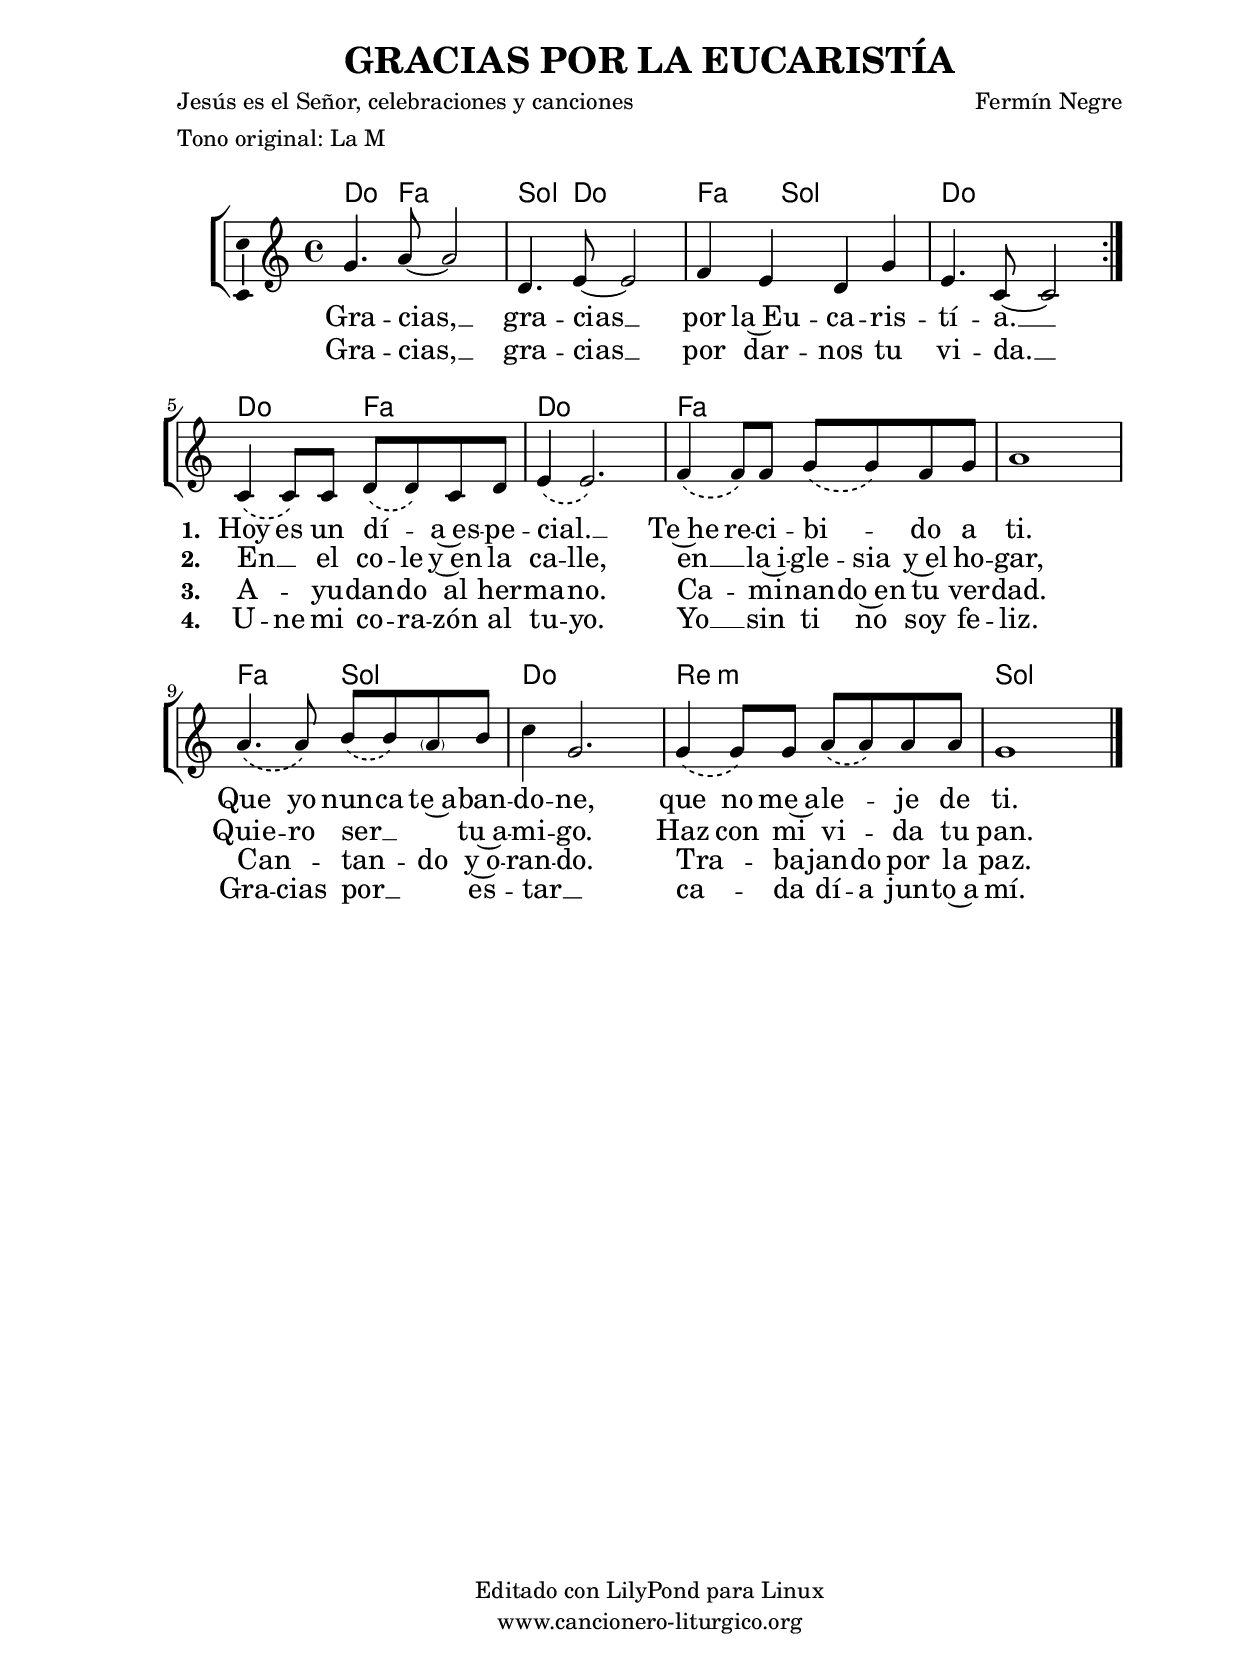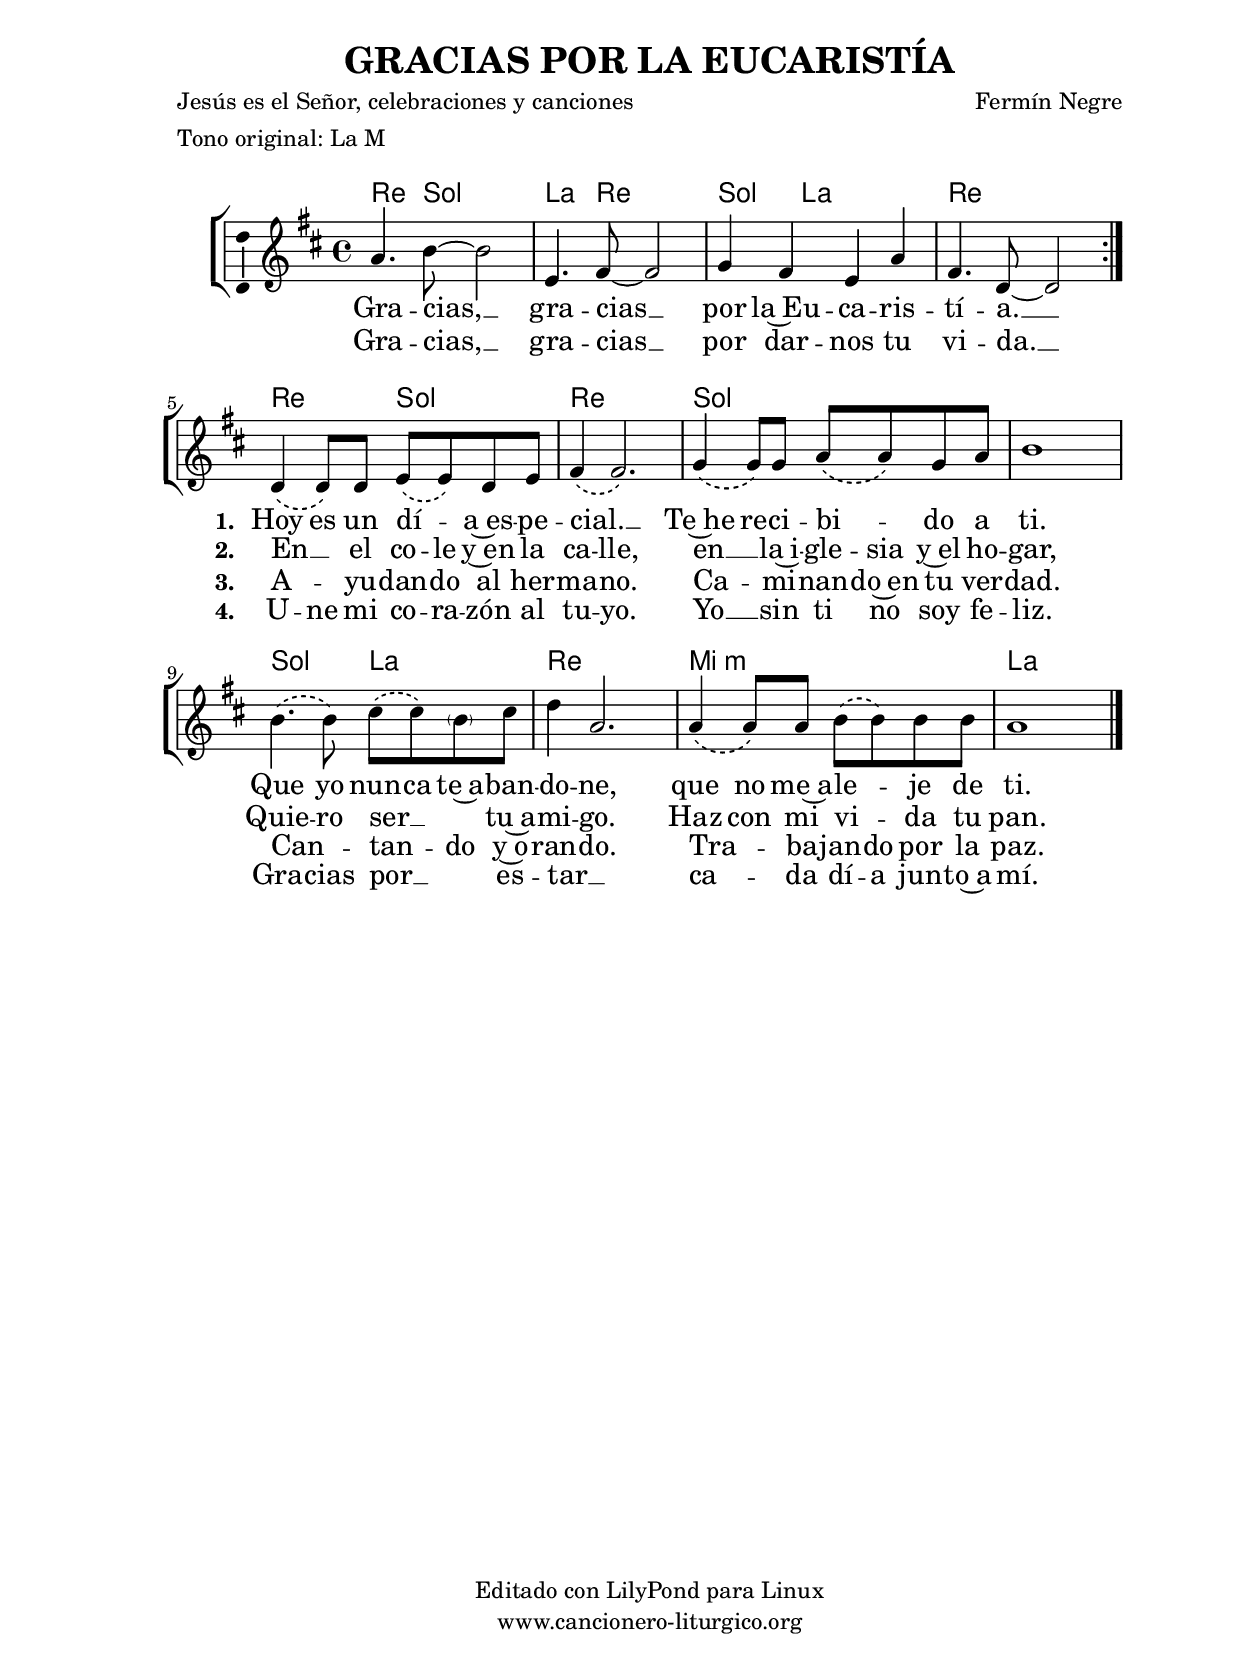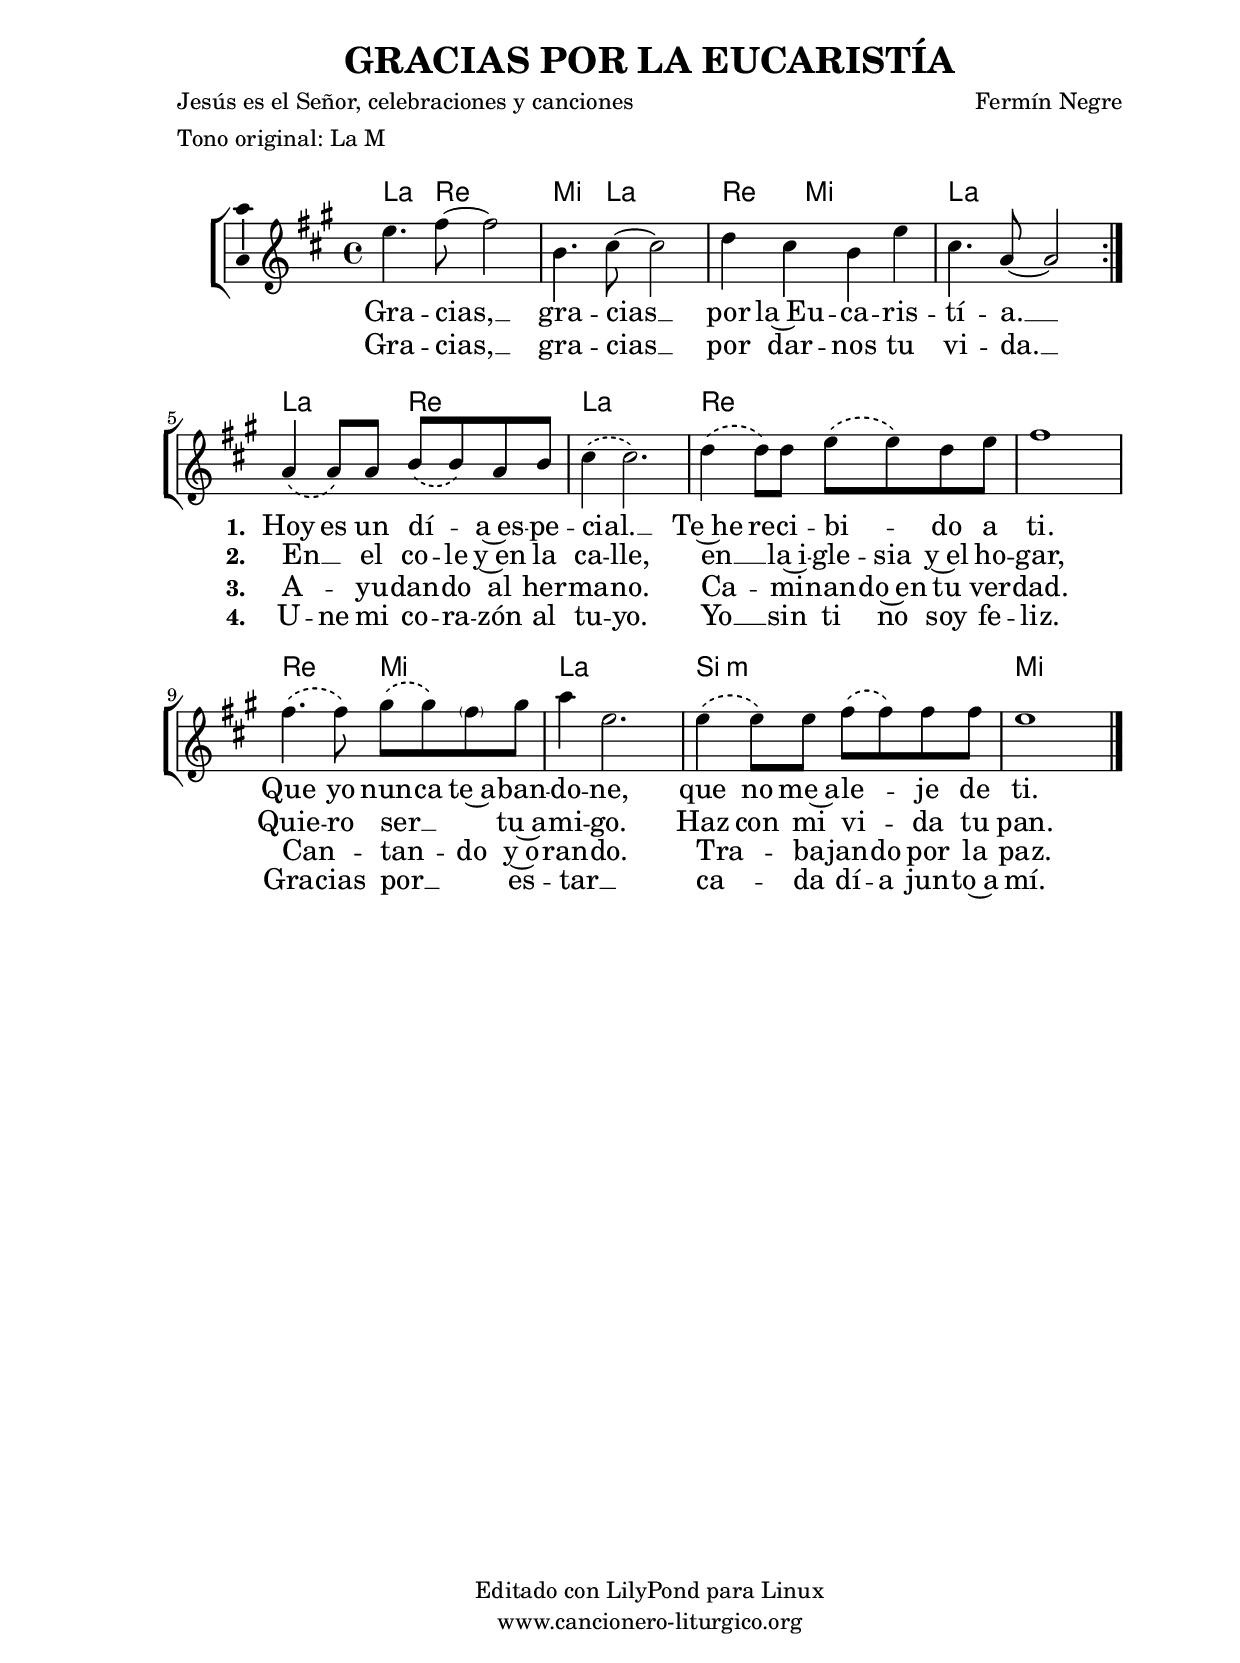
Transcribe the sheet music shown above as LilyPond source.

%
%para convertir .midi en .wav:
%timidity filename.midi -Ow -o finename.wav
%
%
%Para convertir de .wav a .mp3:
%lame -h -m j filename.wav
%
%
%para escuchar el midi:
%timidity nombrefichero.midi
%


%versión de lilypond para la que se ha escrito esta partitura:
\version "2.16.0"

	%Tamaño papel
	#(set-default-paper-size "a4")
	%Tamaño partitura
	#(set-global-staff-size 20)
	%No responde al pulsar sobre una nota
	#(ly:set-option 'point-and-click #f)

%parámetros del encabezamiento:
\header {
	title = "GRACIAS POR LA EUCARISTÍA"
	subtitle = ""
	composer = "Fermín Negre"
%https://www.youtube.com/watch?v=N1-_tSmCFjA
	poet = "Jesús es el Señor, celebraciones y canciones"
	meter = "Tono original: La M"
	arranger = ""
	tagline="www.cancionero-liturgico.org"
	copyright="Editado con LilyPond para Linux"
	}

%parámetros asociados al papel:
\paper  {
	oddHeaderMarkup = \markup {\fill-line { \on-the-fly #not-first-page \fromproperty #'header:title \on-the-fly #not-first-page \fromproperty #'header:composer }}
	evenHeaderMarkup = \markup {\fill-line { \fromproperty #'header:composer \fromproperty #'header:title }}
	#(set-paper-size "a4")
	print-page-number = ##f
	first-page-number = 1
	print-first-page-number = ##f
%	head-separation = 3.0 \cm
	top-margin = 2.0 \cm
	bottom-margin = 0.5\cm
%%%	bottom-margin = -2.0\cm
	left-margin = 3.0 \cm
	line-width = 16.0 \cm 
	indent = 8\mm
	interscoreline = 2.\mm
	between-system-space = 15\mm
%	para que las partituras no llenen la hoja:
	ragged-bottom = ##t
%	idem para la última hoja:
	ragged-last-bottom = ##f
%	para que las partituras llenen el ancho del papel:
	ragged-last = ##f
	after-title-space = 2.5 \cm
%page-count=1
%system-count=4

	%Flexible Vertical Spacing
%	markup-markup-spacing =
%	#'((basic-distance . 15) (minimum-distance . 15) (padding . 3))
	markup-system-spacing =
	#'((basic-distance . 15) (minimum-distance . 15) (padding . 3))
	system-system-spacing =
	#'((basic-distance . 15) (minimum-distance . 15) (padding . 3))
	score-system-spacing =
	#'((basic-distance . 15) (minimum-distance . 15) (padding . 5))
%	top-system-spacing = % header
%	#'((basic-distance . 8) (minimum-distance . 0) (padding . 0))
%	top-markup-spacing =
%	#'((basic-distance . 20) (minimum-distance . 20) (padding . 0))
	last-bottom-spacing = % footer
	#'((basic-distance . 5) (minimum-distance . 5) (padding . 0))
%	score-markup-spacing =
%	#'((basic-distance . 16) (minimum-distance . 13) (padding . 0))

	}


%parámetros que afectan a toda la partitura:
global =  {
	%clave de sol (G):
	\clef G
	%armadura:
	\transpose a c
	\key a \major
	\tempo 4=106
	\set Score.tempoHideNote = ##t
	}


acordes = {
	\italianChords
	\chordmode {
	\transpose a c
{

\repeat volta 2 {
a4. d8~d2 e4. a8~a2 d4. e8~e2 a4. a8~a2
}

a2 d a a d d d d d e a a b:m b:m e e

	}
	}
}


melodia = 
	\transpose a c'
{
	\relative c'{
	\time 4/4

\phrasingSlurDashed

\repeat volta 2 {
e4. fis8~fis2
b,4. cis8~cis2
d4 cis b e
cis4. a8~a2
}

\break

a4 \(a8\) a b \(b\) a b
cis4 \(cis2.\)
d4 \(d8\) d e \(e\) d8 e
fis1
fis4. \(fis8\) gis \(gis\) \parenthesize fis gis
a4 e2.
e4 \(e8\) e fis \(fis\) fis8 fis
e1

\bar "|."
}
}



texto = \lyricmode {

Gra -- cias, __ gra -- cias __
por la~Eu -- ca -- ris -- tí -- a. __

\set stanza =#"1. "
Hoy es un dí -- _ a~es -- pe -- cial. __ _
Te~he re -- ci -- bi -- _ do a ti.
Que yo nun -- ca te~a -- ban -- do -- ne,
que no me~a -- le -- _ je de ti.

	}

textodos = \lyricmode {

Gra -- cias, __ gra -- cias __
por dar -- nos tu vi -- da. __

\set stanza =#"2. " 
En __ _ el co -- le y~en la ca -- lle,
en __ _ la~i -- gle -- sia y~el ho -- gar,
Quie -- ro ser __ _ "  " tu~a -- mi -- go.
Haz con mi vi -- _ da tu pan.

}

textotres = \lyricmode {

\skip4 \skip4 \skip4 \skip4 \skip4 \skip4 \skip4 \skip4 \skip4 \skip4

\set stanza =#"3. "
A -- _ yu -- dan -- do al her -- ma -- no.
Ca -- _ mi -- nan -- do~en tu ver -- dad.
Can -- _ tan -- _ do y~o -- ran -- do.
Tra -- _ ba -- jan -- do por la paz.

}

textocuatro = \lyricmode {

\skip4 \skip4 \skip4 \skip4 \skip4 \skip4 \skip4 \skip4 \skip4 \skip4

\set stanza =#"4. "
U -- ne mi co -- ra -- zón al tu -- yo.
Yo __ _ sin ti no soy fe -- liz.
Gra -- cias por __ _ "  " es -- tar __ _
ca -- _ da dí -- a jun -- to~a mí.

}

acordesStaff = \context ChordNames = acordesStaff <<
	\set chordChanges = ##t
	\acordes
	>>


vozStaff = \context Voice = vozStaff
\with {\consists "Ambitus_engraver"}
<<
%	\set Staff.instrumentName = ""
%	\set Staff.shortInstrumentName = ""
%	\set Staff.midiInstrument = #"clarinet"
%	\set Staff.midiInstrument = #"cello"
%	\set Staff.midiInstrument = #"flute"
	\set Staff.midiInstrument = #"electric guitar (jazz)"
%	\set Staff.midiInstrument = #"english horn"
%	\set Staff.midiInstrument = #"violin"
%	\set Staff.midiInstrument = #"glockenspiel"
	\set Staff.midiMinimumVolume = #0.7
	\set Staff.midiMaximumVolume = #0.9
	\global
	\melodia
	>>

textoStaff = \context Lyrics = textoStaff <<
	\lyricsto vozStaff \texto
	>>

textodosStaff = \context Lyrics = textodosStaff <<
	\lyricsto vozStaff \textodos
	>>

textotresStaff = \context Lyrics = textotresStaff <<
	\lyricsto vozStaff \textotres
	>>

textocuatroStaff = \context Lyrics = textocuatroStaff <<
	\lyricsto vozStaff \textocuatro
	>>

\book {
	\score {
		\context ChoirStaff {
			\override StaffGroup.SystemStartBracket #'collapse-height = #1
			\override Score.SystemStartBar #'collapse-height = #1
			<<
			\acordesStaff
			\vozStaff
			\textoStaff
			\textodosStaff
			\textotresStaff
			\textocuatroStaff
			>>
			}
		\layout {
	    		\context {
				\Lyrics
				\override LyricText #'font-size = #2
				}
	   		 \context {
				\Score
				\override StaffSymbol #'staff-space = #(magstep +3)
				}
			}
		}
	\score {
		\unfoldRepeats
		\context ChoirStaff {
			<<
			\acordesStaff
			\vozStaff
			>>
			}
		\midi {
	  		\context {
	  			\Score
				tempoWholesPerMinute = #(ly:make-moment 70 4)
				}
			}
		}
	}



#(define output-suffix "C")
\book {
	\score {
		\context ChoirStaff {
			\override StaffGroup.SystemStartBracket #'collapse-height = #1
			\override Score.SystemStartBar #'collapse-height = #1
\transpose c d
			<<
			\acordesStaff
			\vozStaff
			\textoStaff
			\textodosStaff
			\textotresStaff
			\textocuatroStaff
			>>
			}
		\layout {
	    		\context {
				\Lyrics
				\override LyricText #'font-size = #2
				}
	   		 \context {
				\Score
				\override StaffSymbol #'staff-space = #(magstep +3)
				}
			}
		}
	}

#(define output-suffix "S")
\book {
	\score {
		\context ChoirStaff {
			\override StaffGroup.SystemStartBracket #'collapse-height = #1
			\override Score.SystemStartBar #'collapse-height = #1
\transpose c a
			<<
			\acordesStaff
			\vozStaff
			\textoStaff
			\textodosStaff
			\textotresStaff
			\textocuatroStaff
			>>
			}
		\layout {
	    		\context {
				\Lyrics
				\override LyricText #'font-size = #2
				}
	   		 \context {
				\Score
				\override StaffSymbol #'staff-space = #(magstep +3)
				}
			}
		}
	}


